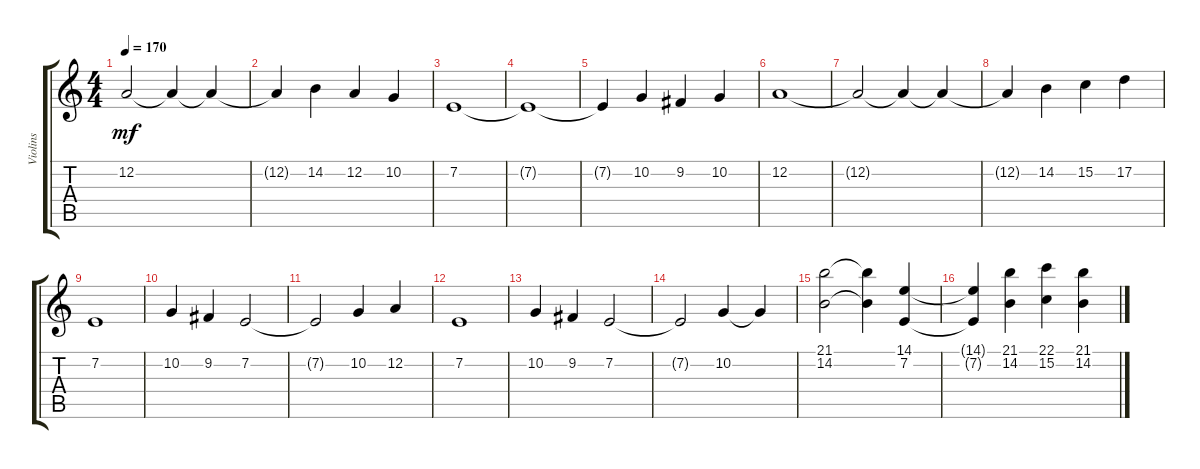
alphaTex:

\track ("Violins" "Violins") {instrument synthstrings1}
\staff {score tabs}
\tuning (D4 A3 F3 C3 G2 C2) {hide}
\ts (4 4)
\tempo 170
\clef g2
\ks c
12.2{t}.2{dy mf} 12.2{t}.4 12.2{t}.4 |
12.2{t}.4 14.2.4 12.2.4 10.2.4 |
7.2.1 |
7.2{t}.1 |
7.2{t}.4 10.2.4 9.2.4 10.2.4 |
12.2.1 |
12.2{t}.2 12.2{t}.4 12.2{t}.4 |
12.2{t}.4 14.2.4 15.2.4 17.2.4 |
7.2.1 |
10.2.4 9.2.4 7.2.2 |
7.2{t}.2 10.2.4 12.2.4 |
7.2.1 |
10.2.4 9.2.4 7.2.2 |
7.2{t}.2 10.2.4 10.2{t}.4 |
(21.1 14.2).2 (21.1{t} 14.2{t}).4 (14.1 7.2).4 |
(14.1{t} 7.2{t}).4 (21.1 14.2).4 (22.1 15.2).4 (21.1 14.2).4
